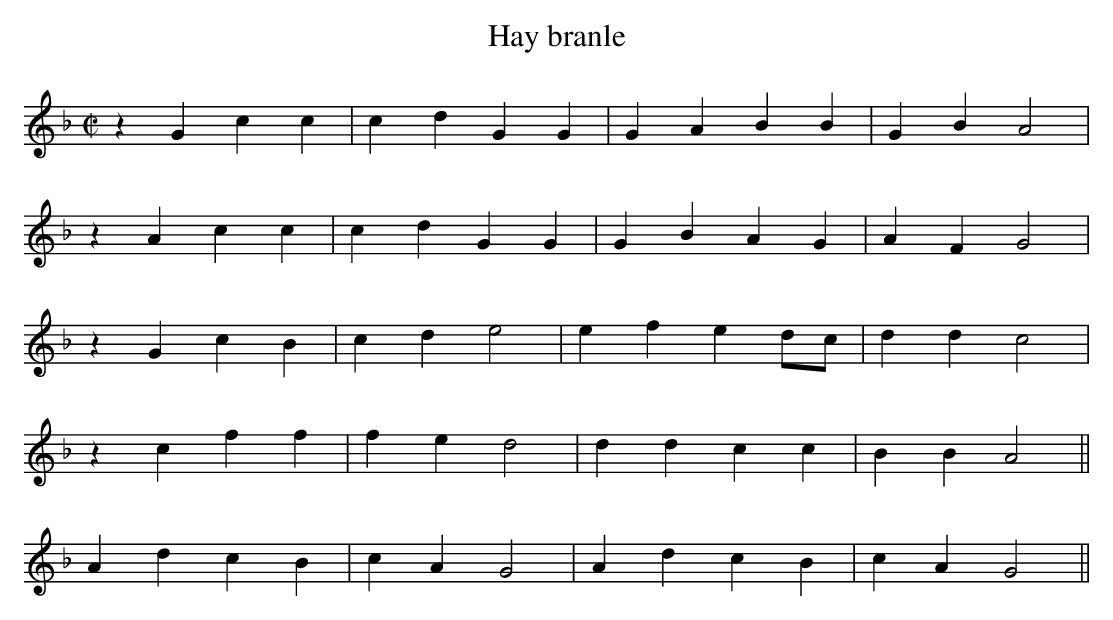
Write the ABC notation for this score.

X:1
T:Hay branle
M:C|
L:1/4
K:GDor
zG cc | cd GG | GA BB | GB A2 |
zA cc | cd GG | GB AG | AF G2 |
zG cB | cd e2 | ef e d/c/ | dd c2 |
zc ff | fe d2 | dd cc | BB A2 ||
Ad cB | cA G2 | Ad cB | cA G2 ||
